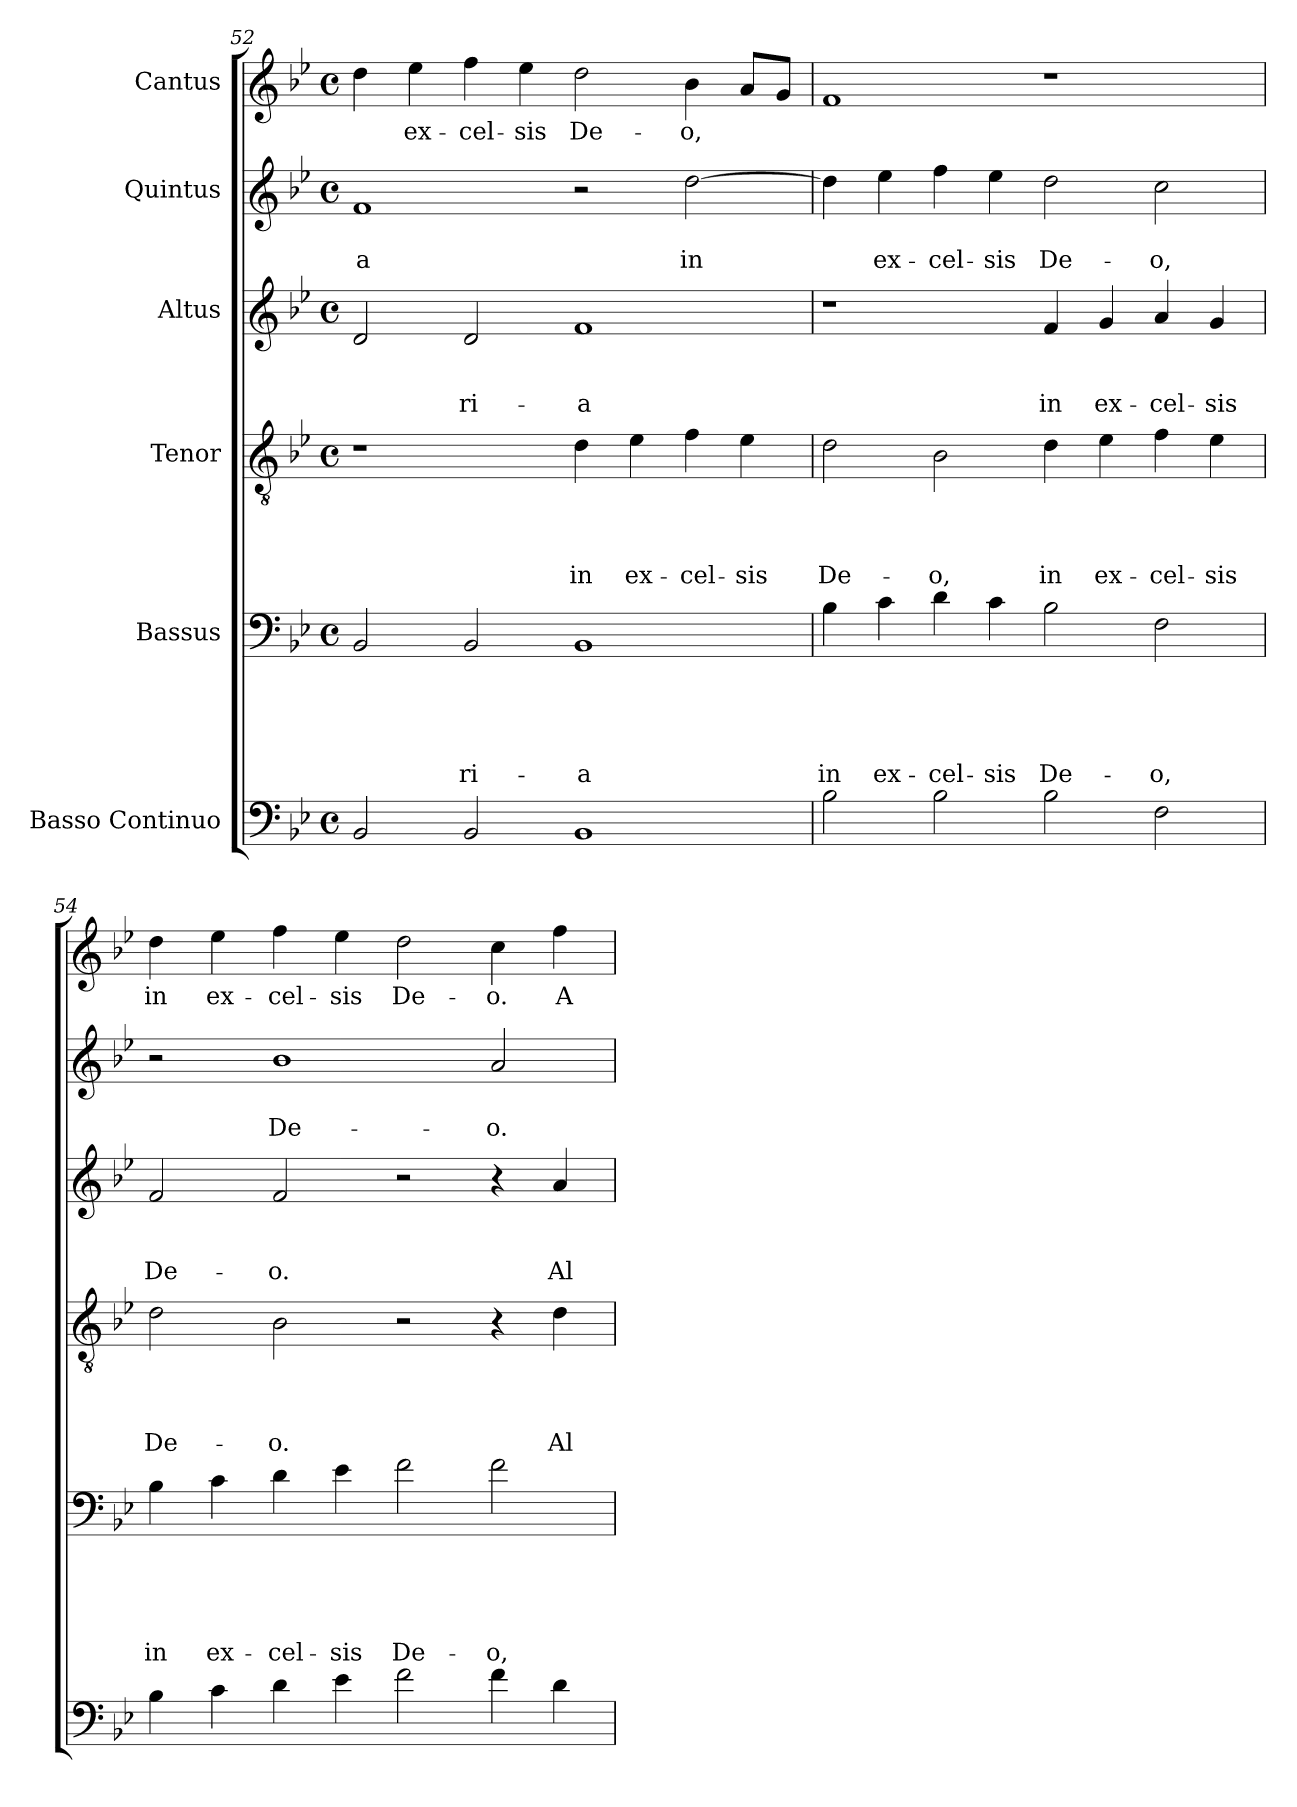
**kern	**kern	**text	**text	**text	**text	**text	**kern	**text	**text	**text	**text	**kern	**text	**text	**text	**kern	**text	**text	**kern	**text
*part6	*part5	*part5	*part5	*part5	*part5	*part5	*part4	*part4	*part4	*part4	*part4	*part3	*part3	*part3	*part3	*part2	*part2	*part2	*part1	*part1
*staff6	*staff5	*staff5	*staff5	*staff5	*staff5	*staff5	*staff4	*staff4	*staff4	*staff4	*staff4	*staff3	*staff3	*staff3	*staff3	*staff2	*staff2	*staff2	*staff1	*staff1
*I"Basso Continuo	*I"Bassus	*	*	*	*	*	*I"Tenor	*	*	*	*	*I"Altus	*	*	*	*I"Quintus	*	*	*I"Cantus	*
!!LO:LB:g=z
*clefF4	*clefF4	*	*	*	*	*	*clefGv2	*	*	*	*	*clefG2	*	*	*	*clefG2	*	*	*clefG2	*
*ITrd7c12	*	*	*	*	*	*	*	*	*	*	*	*	*	*	*	*	*	*	*	*
*k[b-e-]	*k[b-e-]	*	*	*	*	*	*k[b-e-]	*	*	*	*	*k[b-e-]	*	*	*	*k[b-e-]	*	*	*k[b-e-]	*
*B-:	*B-:	*	*	*	*	*	*B-:	*	*	*	*	*B-:	*	*	*	*B-:	*	*	*B-:	*
*M4/4	*M4/4	*	*	*	*	*	*M4/4	*	*	*	*	*M4/4	*	*	*	*M4/4	*	*	*M4/4	*
*met(c)	*met(c)	*	*	*	*	*	*met(c)	*	*	*	*	*met(c)	*	*	*	*met(c)	*	*	*met(c)	*
=52	=52	=52	=52	=52	=52	=52	=52	=52	=52	=52	=52	=52	=52	=52	=52	=52	=52	=52	=52	=52
!	!	!	!	!	!	!	!	!	!	!	!	!	!	!	!	!	!	!LO:LY:b:rj	!	!
2BBB-/	2BB-/	.	.	.	.	.	1r	.	.	.	.	2d/	.	.	.	1f	.	-a	4dd\	.
!	!	!	!	!	!	!	!	!	!	!	!	!	!	!	!	!	!	!	!	!LO:LY:b
.	.	.	.	.	.	.	.	.	.	.	.	.	.	.	.	.	.	.	4ee-\	ex-
!	!	!	!	!	!	!LO:LY:b	!	!	!	!	!	!	!	!	!LO:LY:b	!	!	!	!	!LO:LY:b
2BBB-/	2BB-/	.	.	.	.	-ri-	.	.	.	.	.	2d/	.	.	-ri-	.	.	.	4ff\	-cel-
!	!	!	!	!	!	!	!	!	!	!	!	!	!	!	!	!	!	!	!	!LO:LY:b
.	.	.	.	.	.	.	.	.	.	.	.	.	.	.	.	.	.	.	4ee-\	-sis
!	!	!	!	!	!	!LO:LY:b:rj	!	!	!	!	!LO:LY:b	!	!	!	!LO:LY:b:rj	!	!	!	!	!LO:LY:b
1BBB-	1BB-	.	.	.	.	-a	4d\	.	.	.	in	1f	.	.	-a	2r	.	.	2dd\	De-
!	!	!	!	!	!	!	!	!	!	!	!LO:LY:b	!	!	!	!	!	!	!	!	!
.	.	.	.	.	.	.	4e-\	.	.	.	ex-	.	.	.	.	.	.	.	.	.
!	!	!	!	!	!	!	!	!	!	!	!LO:LY:b	!	!	!	!	!	!	!LO:LY:b	!	!LO:LY:b
.	.	.	.	.	.	.	4f\	.	.	.	-cel-	.	.	.	.	[>2dd\	.	in	4b-\	-o,
!	!	!	!	!	!	!	!	!	!	!	!LO:LY:b	!	!	!	!	!	!	!	!	!
.	.	.	.	.	.	.	4e-\	.	.	.	-sis	.	.	.	.	.	.	.	8a/L	.
.	.	.	.	.	.	.	.	.	.	.	.	.	.	.	.	.	.	.	8g/J	.
=53	=53	=53	=53	=53	=53	=53	=53	=53	=53	=53	=53	=53	=53	=53	=53	=53	=53	=53	=53	=53
!	!	!	!	!	!	!LO:LY:b	!	!	!	!	!LO:LY:b	!	!	!	!	!	!	!	!	!
2BB-\	4B-\	.	.	.	.	in	2d\	.	.	.	De-	1r	.	.	.	4dd\]	.	.	1f	.
!	!	!	!	!	!	!LO:LY:b	!	!	!	!	!	!	!	!	!	!	!	!LO:LY:b	!	!
.	4c\	.	.	.	.	ex-	.	.	.	.	.	.	.	.	.	4ee-\	.	ex-	.	.
!	!	!	!	!	!	!LO:LY:b	!	!	!	!	!LO:LY:b	!	!	!	!	!	!	!LO:LY:b	!	!
2BB-\	4d\	.	.	.	.	-cel-	2B-\	.	.	.	-o,	.	.	.	.	4ff\	.	-cel-	.	.
!	!	!	!	!	!	!LO:LY:b	!	!	!	!	!	!	!	!	!	!	!	!LO:LY:b	!	!
.	4c\	.	.	.	.	-sis	.	.	.	.	.	.	.	.	.	4ee-\	.	-sis	.	.
!	!	!	!	!	!	!LO:LY:b	!	!	!	!	!LO:LY:b	!	!	!	!LO:LY:b	!	!	!LO:LY:b	!	!
2BB-\	2B-\	.	.	.	.	De-	4d\	.	.	.	in	4f/	.	.	in	2dd\	.	De-	1r	.
!	!	!	!	!	!	!	!	!	!	!	!LO:LY:b	!	!	!	!LO:LY:b	!	!	!	!	!
.	.	.	.	.	.	.	4e-\	.	.	.	ex-	4g/	.	.	ex-	.	.	.	.	.
!	!	!	!	!	!	!LO:LY:b	!	!	!	!	!LO:LY:b	!	!	!	!LO:LY:b	!	!	!LO:LY:b	!	!
2FF\	2F\	.	.	.	.	-o,	4f\	.	.	.	-cel-	4a/	.	.	-cel-	2cc\	.	-o,	.	.
!	!	!	!	!	!	!	!	!	!	!	!LO:LY:b	!	!	!	!LO:LY:b	!	!	!	!	!
.	.	.	.	.	.	.	4e-\	.	.	.	-sis	4g/	.	.	-sis	.	.	.	.	.
=54	=54	=54	=54	=54	=54	=54	=54	=54	=54	=54	=54	=54	=54	=54	=54	=54	=54	=54	=54	=54
!	!	!	!	!	!	!LO:LY:b	!	!	!	!	!LO:LY:b	!	!	!	!LO:LY:b	!	!	!	!	!LO:LY:b
4BB-\	4B-\	.	.	.	.	in	2d\	.	.	.	De-	2f/	.	.	De-	2r	.	.	4dd\	in
!	!	!	!	!	!	!LO:LY:b	!	!	!	!	!	!	!	!	!	!	!	!	!	!LO:LY:b
4C\	4c\	.	.	.	.	ex-	.	.	.	.	.	.	.	.	.	.	.	.	4ee-\	ex-
!	!	!	!	!	!	!LO:LY:b	!	!	!	!	!LO:LY:b	!	!	!	!LO:LY:b	!	!	!LO:LY:b	!	!LO:LY:b
4D>\	4d\	.	.	.	.	-cel-	2B-\	.	.	.	-o.	2f/	.	.	-o.	1b-	.	De-	4ff\	-cel-
!	!	!	!	!	!	!LO:LY:b	!	!	!	!	!	!	!	!	!	!	!	!	!	!LO:LY:b
4E-\	4e-\	.	.	.	.	-sis	.	.	.	.	.	.	.	.	.	.	.	.	4ee-\	-sis
!	!	!	!	!	!	!LO:LY:b	!	!	!	!	!	!	!	!	!	!	!	!	!	!LO:LY:b
2F>\	2f\	.	.	.	.	De-	2r	.	.	.	.	2r	.	.	.	.	.	.	2dd\	De-
!	!	!	!	!	!	!LO:LY:b	!	!	!	!	!	!	!	!	!	!	!	!LO:LY:b	!	!LO:LY:b
4F>\	2f\	.	.	.	.	-o,	4r	.	.	.	.	4r	.	.	.	2a/	.	-o.	4cc\	-o.
!	!	!	!	!	!	!	!	!	!	!	!LO:LY:b	!	!	!	!LO:LY:b	!	!	!	!	!LO:LY:b
4D\	.	.	.	.	.	.	4d\	.	.	.	Al-	4a/	.	.	Al-	.	.	.	4ff\	A-
=	=	=	=	=	=	=	=	=	=	=	=	=	=	=	=	=	=	=	=	=
*-	*-	*-	*-	*-	*-	*-	*-	*-	*-	*-	*-	*-	*-	*-	*-	*-	*-	*-	*-	*-
